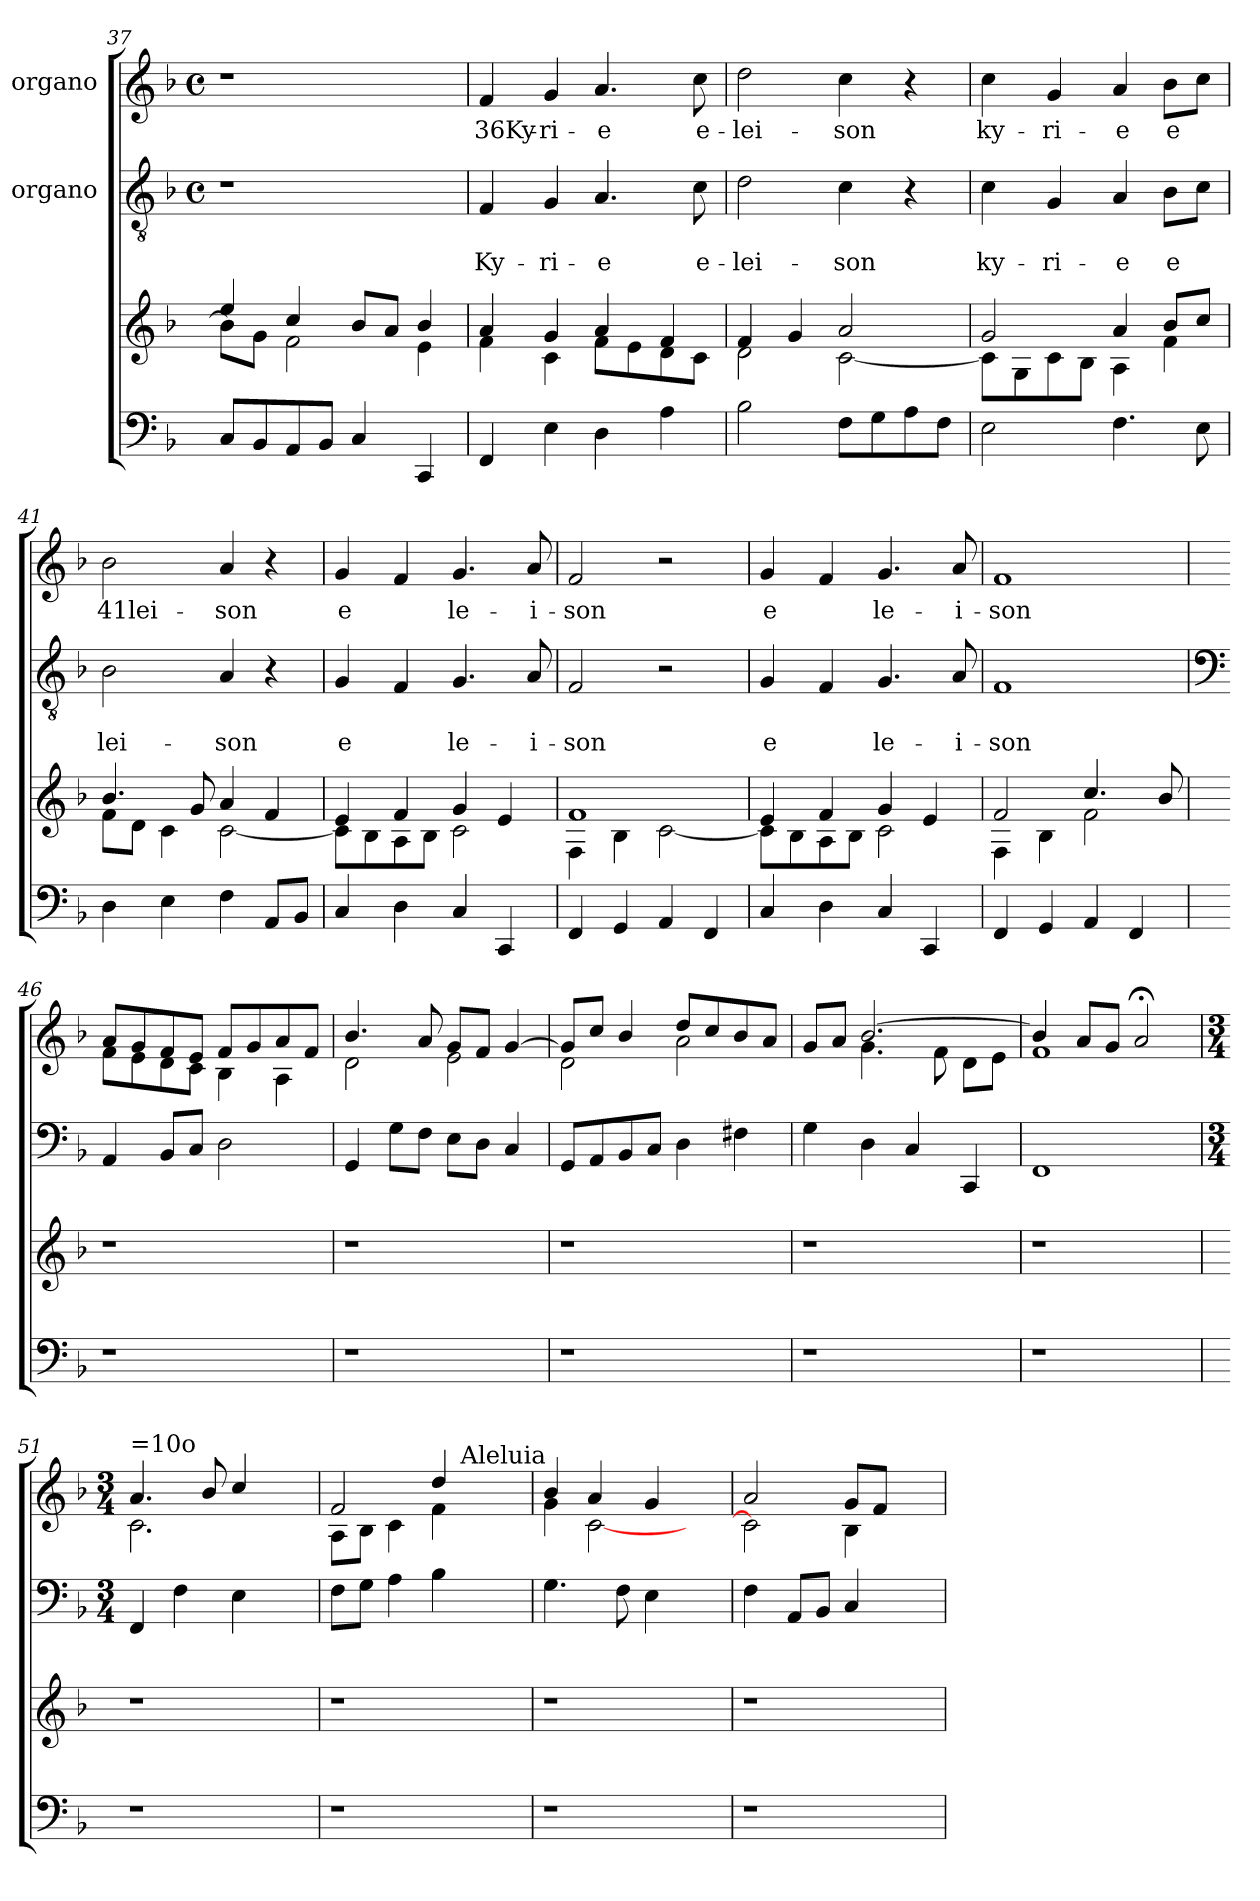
**kern	**kern	**kern	**text	**text	**kern	**text
*part4	*part3	*part2	*part2	*part2	*part1	*part1
*staff4	*staff3	*staff2	*staff2	*staff2	*staff1	*staff1
*	*	*I"organo	*	*	*I"organo	*
*clefF4	*clefG2	*clefGv2	*	*	*clefG2	*
*k[b-]	*k[b-]	*k[b-]	*	*	*k[b-]	*
*F:	*F:	*F:	*	*	*F:	*
*	*	*M4/4	*	*	*M4/4	*
*	*	*met(c)	*	*	*met(c)	*
=37	=37	=37	=37	=37	=37	=37
*	*^	*	*	*	*	*
8C/L	4ee/	8b-\L]	1r	.	.	1r	.
8BB-/	.	8g\J	.	.	.	.	.
8AA/	4cc/	2f\	.	.	.	.	.
8BB-/J	.	.	.	.	.	.	.
4C/	8b-/L	.	.	.	.	.	.
.	8a/J	.	.	.	.	.	.
4CC/	4b-/	4e\	.	.	.	.	.
=38	=38	=38	=38	=38	=38	=38	=38
!	!	!	!	!	!LO:LY:b	!	!LO:LY:b:rj
4FF/	4a/	4f\	4F/	.	Ky-	4f/	36Ky-
!	!	!	!	!	!LO:LY:b	!	!LO:LY:b
4E\	4g/	4c\	4G/	.	-ri-	4g/	-ri-
!	!	!	!	!	!LO:LY:b	!	!LO:LY:b
4D\	4a/	8f\L	4.A/	.	-e	4.a/	-e
.	.	8e\	.	.	.	.	.
4A\	4f/	8d\	.	.	.	.	.
!	!	!	!	!	!LO:LY:b	!	!LO:LY:b
.	.	8c\J	8c\	.	e-	8cc\	e-
=39	=39	=39	=39	=39	=39	=39	=39
!	!	!	!	!	!LO:LY:b	!	!LO:LY:b
2B-\	4f/	2d\	2d\	.	-lei-	2dd\	-lei-
.	4g/	.	.	.	.	.	.
!	!	!	!	!	!LO:LY:b	!	!LO:LY:b
8F\L	2a/	[<2c\	4c\	.	-son	4cc\	-son
8G\	.	.	.	.	.	.	.
8A\	.	.	4r	.	.	4r	.
8F\J	.	.	.	.	.	.	.
=40	=40	=40	=40	=40	=40	=40	=40
!	!	!	!	!	!LO:LY:b	!	!LO:LY:b
2E\	2g/	8c\L]	4c\	.	ky-	4cc\	ky-
.	.	8G\	.	.	.	.	.
!	!	!	!	!	!LO:LY:b	!	!LO:LY:b
.	.	8c\	4G/	.	-ri-	4g/	-ri-
.	.	8B-\J	.	.	.	.	.
!	!	!	!	!	!LO:LY:b	!	!LO:LY:b
4.F\	4a/	4A\	4A/	.	-e	4a/	-e
!	!	!	!	!	!LO:LY:b	!	!LO:LY:b
.	8b-/L	4f\	8B-\L	.	e	8b-\L	e
8E\	8cc/J	.	8c\J	.	.	8cc\J	.
!!LO:LB:g=z
=41	=41	=41	=41	=41	=41	=41	=41
!	!	!	!	!	!LO:LY:b	!	!LO:LY:b:rj
4D\	4.b-/	8f\L	2B-\	.	lei-	2b-\	41lei-
.	.	8d\J	.	.	.	.	.
4E\	.	4c\	.	.	.	.	.
.	8g/	.	.	.	.	.	.
!	!	!	!	!	!LO:LY:b	!	!LO:LY:b
4F\	4a/	[<2c\	4A/	.	-son	4a/	-son
8AA/L	4f/	.	4r	.	.	4r	.
8BB-/J	.	.	.	.	.	.	.
=42	=42	=42	=42	=42	=42	=42	=42
!	!	!	!	!	!LO:LY:b	!	!LO:LY:b
4C/	4e/	8c\L]	4G/	.	e	4g/	e
.	.	8B-\	.	.	.	.	.
4D\	4f/	8A\	4F/	.	.	4f/	.
.	.	8B-\J	.	.	.	.	.
!	!	!	!	!	!LO:LY:b	!	!LO:LY:b
4C/	4g/	2c\	4.G/	.	le-	4.g/	le-
4CC/	4e/	.	.	.	.	.	.
!	!	!	!	!	!LO:LY:b	!	!LO:LY:b
.	.	.	8A/	.	-i-	8a/	-i-
=43	=43	=43	=43	=43	=43	=43	=43
!	!	!	!	!	!LO:LY:b	!	!LO:LY:b
4FF/	1f	4F\	2F/	.	-son	2f/	-son
4GG/	.	4B-\	.	.	.	.	.
4AA/	.	[<2c\	2r	.	.	2r	.
4FF/	.	.	.	.	.	.	.
=44	=44	=44	=44	=44	=44	=44	=44
!	!	!	!	!	!LO:LY:b	!	!LO:LY:b
4C/	4e/	8c\L]	4G/	.	e	4g/	e
.	.	8B-\	.	.	.	.	.
4D\	4f/	8A\	4F/	.	.	4f/	.
.	.	8B-\J	.	.	.	.	.
!	!	!	!	!	!LO:LY:b	!	!LO:LY:b
4C/	4g/	2c\	4.G/	.	le-	4.g/	le-
4CC/	4e/	.	.	.	.	.	.
!	!	!	!	!	!LO:LY:b	!	!LO:LY:b
.	.	.	8A/	.	-i-	8a/	-i-
=45	=45	=45	=45	=45	=45	=45	=45
!	!	!	!	!	!LO:LY:b	!	!LO:LY:b
4FF/	2f/	4F\	1F	.	-son	1f	-son
4GG/	.	4B-\	.	.	.	.	.
4AA/	4.cc/	2f\	.	.	.	.	.
4FF/	.	.	.	.	.	.	.
.	(8b-/	.	.	.	.	.	.
*	*v	*v	*	*	*	*	*
!!LO:PB:g=z
=46	=46	=46	=46	=46	=46	=46
*	*	*clefF4	*	*	*	*
*	*	*	*	*	*^	*
1r	1r	4AA/	.	.	8a/L	8f\L	.
.	.	.	.	.	8g/	8e\	.
.	.	8BB-/L	.	.	8f/	8d\	.
.	.	8C/J	.	.	8e/J	8c\J	.
.	.	2D\	.	.	8f/L	4B-\	.
.	.	.	.	.	8g/	.	.
.	.	.	.	.	8a/	4A\	.
.	.	.	.	.	8f/J	.	.
=47	=47	=47	=47	=47	=47	=47	=47
1r	1r	4GG/	.	.	4.b-/	2d\	.
.	.	8G\L	.	.	.	.	.
.	.	8F\J	.	.	8a/	.	.
.	.	8E\L	.	.	8g/L	2e\	.
.	.	8D\J	.	.	8f/J	.	.
.	.	4C/	.	.	[>4g/	.	.
=48	=48	=48	=48	=48	=48	=48	=48
1r	1r	8GG/L	.	.	8g/L]	2d\	.
.	.	8AA/	.	.	8cc/J	.	.
.	.	8BB-/	.	.	4b-/	.	.
.	.	8C/J	.	.	.	.	.
.	.	4D\	.	.	8dd/L	2a\	.
.	.	.	.	.	8cc/	.	.
.	.	4F#X\	.	.	8b-/	.	.
.	.	.	.	.	8a/J	.	.
=49	=49	=49	=49	=49	=49	=49	=49
1r	1r	4G\	.	.	8g/L	4ryy	.
.	.	.	.	.	8a/J	.	.
.	.	4D\	.	.	[>2.b-/	4.g\	.
.	.	4C/	.	.	.	.	.
.	.	.	.	.	.	8f\	.
.	.	4CC/	.	.	.	8d\L	.
.	.	.	.	.	.	8e\J	.
=50	=50	=50	=50	=50	=50	=50	=50
1r	1r	1FF	.	.	4b-/]	1f	.
.	.	.	.	.	8a/L	.	.
.	.	.	.	.	8g/J	.	.
.	.	.	.	.	2a;</	.	.
!!LO:LB:g=z	!!
=51	=51	=51	=51	=51	=51	=51	=51
*	*	*M3/4	*	*	*M3/4	*	*
!	!	!	!	!	!LO:TX:a:t==10o	!	!
1r	1r	4FF/	.	.	4.a/	2.c\	.
.	.	4F\	.	.	.	.	.
.	.	.	.	.	8b-/	.	.
.	.	4E\	.	.	4cc/	.	.
.	.	4ryy	.	.	4ryy	4ryy	.
=52	=52	=52	=52	=52	=52	=52	=52
*	*	*	*	*	*	*^	*
1r	1r	8F\L	.	.	2f/	8A\L	2ryy	.
.	.	8G\J	.	.	.	8B-\J	.	.
.	.	4A\	.	.	.	4c\	.	.
.	.	4B-\	.	.	4dd/	4f\	8ryy	.
!	!	!	!	!	!	!	!LO:TX:a:t=Aleluia	!
.	.	.	.	.	.	.	4.ryy	.
.	.	4ryy	.	.	4ryy	4ryy	.	.
*	*	*	*	*	*	*v	*v	*
=53	=53	=53	=53	=53	=53	=53	=53
1r	1r	4.G\	.	.	4b-/	4g\	.
.	.	.	.	.	4a/	[<2c\	.
.	.	8F\	.	.	.	.	.
.	.	4E\	.	.	4g/	.	.
.	.	4ryy	.	.	4ryy	4ryy	.
=54	=54	=54	=54	=54	=54	=54	=54
1r	1r	4F\	.	.	2a/	2c\]	.
.	.	8AA/L	.	.	.	.	.
.	.	8BB-/J	.	.	.	.	.
.	.	4C/	.	.	8g/L	4B-\	.
.	.	.	.	.	8f/J	.	.
.	.	4ryy	.	.	4ryy	4ryy	.
*	*	*	*	*	*v	*v	*
=	=	=	=	=	=	=
*-	*-	*-	*-	*-	*-	*-
